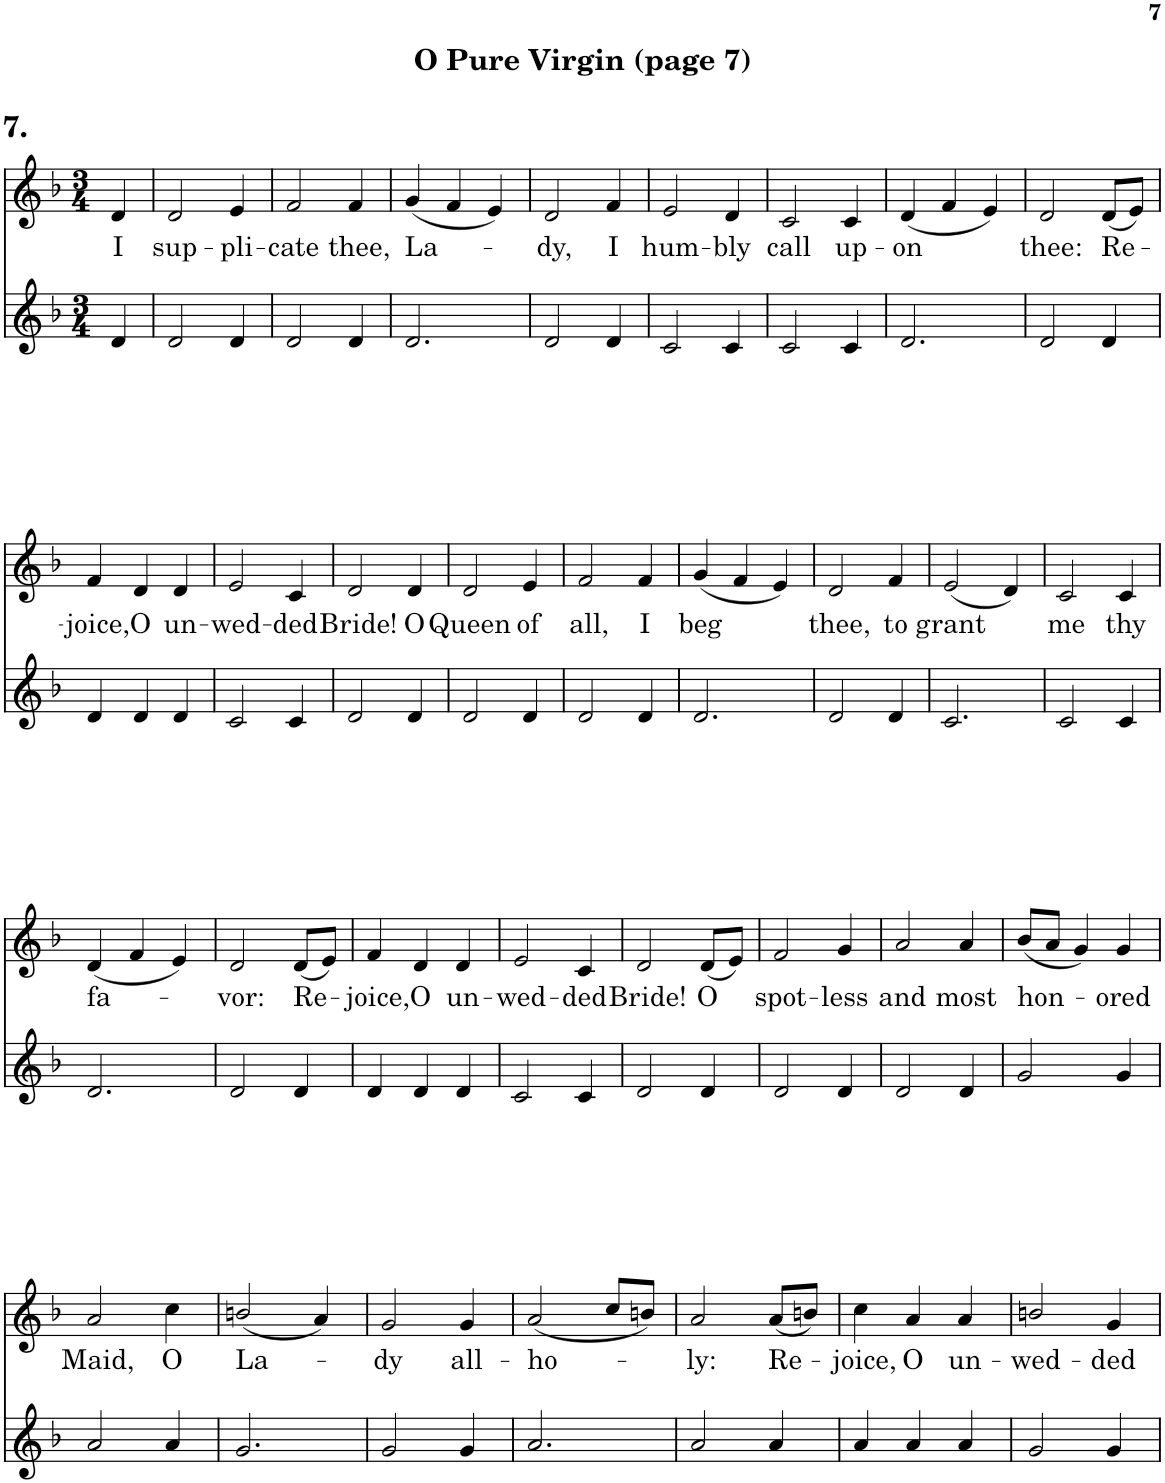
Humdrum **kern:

**kern	**kern	**text
*part2	*part1	*part1
*staff2	*staff1	*staff1
*I"Instrument 2	*I"Instrument 1	*
!!LO:PB:g=z
*clefG2	*clefG2	*
*k[b-]	*k[b-]	*
*F:	*F:	*
*M3/4	*M3/4	*
!!LO:REH:place=s1:a:B:cj:enc=none:fs=14:t=7.
=202	=202	=202
!	!	!LO:LY:b
4d/	4d/	I
=203	=203	=203
!	!	!LO:LY:b
2d/	2d/	sup-
!	!	!LO:LY:b
4d/	4e/	-pli-
=204	=204	=204
!	!	!LO:LY:b
2d/	2f/	-cate
!	!	!LO:LY:b
4d/	4f/	thee,
=205	=205	=205
!	!	!LO:LY:b
2.d/	(<4g/	La-
.	4f/	.
.	4e/)	.
=206	=206	=206
!	!	!LO:LY:b
2d/	2d/	-dy,
!	!	!LO:LY:b
4d/	4f/	I
=207	=207	=207
!	!	!LO:LY:b
2c/	2e/	hum-
!	!	!LO:LY:b
4c/	4d/	-bly
=208	=208	=208
!	!	!LO:LY:b
2c/	2c/	call
!	!	!LO:LY:b
4c/	4c/	up-
=209	=209	=209
!	!	!LO:LY:b
2.d/	(<4d/	-on
.	4f/	.
.	4e/)	.
=210	=210	=210
!	!	!LO:LY:b
2d/	2d/	thee:
!	!	!LO:LY:b
4d/	(<8d/L	Re-
.	8e/J)	.
!!LO:LB:g=z
=211	=211	=211
!	!	!LO:LY:b
4d/	4f/	-joice,
!	!	!LO:LY:b
4d/	4d/	O
!	!	!LO:LY:b
4d/	4d/	un-
=212	=212	=212
!	!	!LO:LY:b
2c/	2e/	-wed-
!	!	!LO:LY:b
4c/	4c/	-ded
=213	=213	=213
!	!	!LO:LY:b
2d/	2d/	Bride!
!	!	!LO:LY:b
4d/	4d/	O
=214	=214	=214
!	!	!LO:LY:b
2d/	2d/	Queen
!	!	!LO:LY:b
4d/	4e/	of
=215	=215	=215
!	!	!LO:LY:b
2d/	2f/	all,
!	!	!LO:LY:b
4d/	4f/	I
=216	=216	=216
!	!	!LO:LY:b
2.d/	(<4g/	beg
.	4f/	.
.	4e/)	.
=217	=217	=217
!	!	!LO:LY:b
2d/	2d/	thee,
!	!	!LO:LY:b
4d/	4f/	to
=218	=218	=218
!	!	!LO:LY:b
2.c/	(<2e/	grant
.	4d/)	.
=219	=219	=219
!	!	!LO:LY:b
2c/	2c/	me
!	!	!LO:LY:b
4c/	4c/	thy
!!LO:LB:g=z
=220	=220	=220
!	!	!LO:LY:b
2.d/	(<4d/	fa-
.	4f/	.
.	4e/)	.
=221	=221	=221
!	!	!LO:LY:b
2d/	2d/	-vor:
!	!	!LO:LY:b
4d/	(<8d/L	Re-
.	8e/J)	.
=222	=222	=222
!	!	!LO:LY:b
4d/	4f/	-joice,
!	!	!LO:LY:b
4d/	4d/	O
!	!	!LO:LY:b
4d/	4d/	un-
=223	=223	=223
!	!	!LO:LY:b
2c/	2e/	-wed-
!	!	!LO:LY:b
4c/	4c/	-ded
=224	=224	=224
!	!	!LO:LY:b
2d/	2d/	Bride!
!	!	!LO:LY:b
4d/	(<8d/L	O
.	8e/J)	.
=225	=225	=225
!	!	!LO:LY:b
2d/	2f/	spot-
!	!	!LO:LY:b
4d/	4g/	-less
=226	=226	=226
!	!	!LO:LY:b
2d/	2a/	and
!	!	!LO:LY:b
4d/	4a/	most
=227	=227	=227
!	!	!LO:LY:b
2g/	(<8b-/L	hon-
.	8a/J	.
.	4g/)	.
!	!	!LO:LY:b
4g/	4g/	-ored
!!LO:LB:g=z
=228	=228	=228
!	!	!LO:LY:b
2a/	2a/	Maid,
!	!	!LO:LY:b
4a/	4cc\	O
=229	=229	=229
!	!	!LO:LY:b
2.g/	(<2bn/	La-
.	4a/)	.
=230	=230	=230
!	!	!LO:LY:b
2g/	2g/	-dy
!	!	!LO:LY:b
4g/	4g/	all-
=231	=231	=231
!	!	!LO:LY:b
2.a/	(<2a/	-ho-
.	8cc/L	.
.	8bn/J)	.
=232	=232	=232
!	!	!LO:LY:b
2a/	2a/	-ly:
!	!	!LO:LY:b
4a/	(<8a/L	Re-
.	8bn/J)	.
=233	=233	=233
!	!	!LO:LY:b
4a/	4cc\	-joice,
!	!	!LO:LY:b
4a/	4a/	O
!	!	!LO:LY:b
4a/	4a/	un-
=234	=234	=234
!	!	!LO:LY:b
2g/	2bn/	-wed-
!	!	!LO:LY:b
4g/	4g/	-ded
=	=	=
*-	*-	*-
